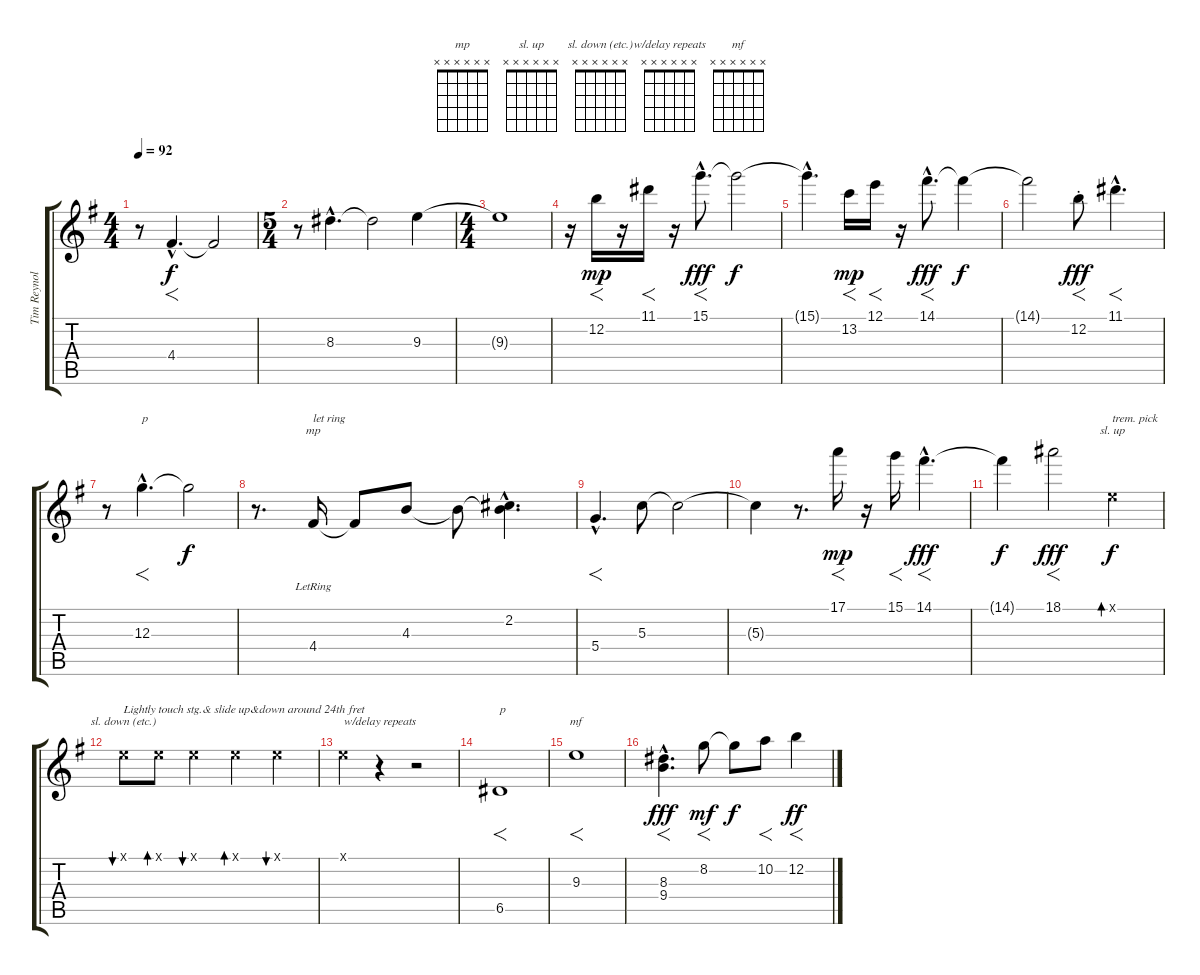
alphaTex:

\track ("Tim Reynolds" "Tim Reynol") {instrument acousticguitarsteel}
\staff {score tabs}
\tuning (E4 B3 G3 D3 A2 E2) {hide}
\chord ("mp" x x x x x x)
\chord ("sl. up" x x x x x x)
\chord ("sl. down (etc.)" x x x x x x)
\chord ("w/delay repeats" x x x x x x)
\chord ("mf" x x x x x x)
\ts (4 4)
\tempo 92
\clef g2
\ks g
r.8{dy f volume 0} 4.4{hac}.4{f d} 4.4{t}.2 |
\ts (5 4)
r.8{volume 13} 8.3{hac}.4{d} 8.3{t}.2 9.3.4 |
\ts (4 4)
9.3{t}.1 |
r.16{volume 16} 12.2.16{f dy mp} r.16 11.1.16{f} r.16 15.1{hac}.8{f d dy fff} 15.1{t}.2{dy f} |
15.1{hac t}.4{d volume 16} 13.2.16{f dy mp} 12.1.16{f} r.16 14.1{hac}.8{f d dy fff} 14.1{t}.4{dy f} |
14.1{t}.2{volume 16} 12.2{st}.8{f dy fff} 11.1{hac}.4{f d} |
r.8{volume 16} 12.3{hac}.4{f d txt "p"} 12.3{t}.2{dy f} |
r.8{d volume 16} 4.4{lr}.16{ch "mp" txt "let ring"} 4.4{t}.8 4.3.8 4.3{t}.8 (2.2{hac} 4.3{hac t}).4{d} |
5.4{hac}.4{f d volume 0} 5.3.8{volume 16} 5.3{t}.2 |
5.3{t}.4{volume 16} r.8{d} 17.1.16{f dy mp} r.16 15.1.16{f} 14.1{hac}.4{f d dy fff} |
14.1{t}.4{dy f volume 16} 18.1.2{f dy fff} 0.1{x}.4{bd 60 ch "sl. up" txt "trem. pick" dy f volume 0} |
0.1{x}.8{bu 60 ch "sl. down (etc.)" txt "Lightly touch stg.& slide up&down around 24th fret" volume 0} 0.1{x}.8{bd 60} 0.1{x}.4{bu 60} 0.1{x}.4{bd 60} 0.1{x}.4{bu 60} |
0.1{x}.4{volume 0} r.4{ch "w/delay repeats"} r.2 |
6.5.1{f txt "p" volume 0} |
9.3.1{f ch "mf" volume 0} |
(8.3{hac} 9.4{hac}).4{f d dy fff volume 16} 8.2.8{f dy mf} 8.2{t}.8{dy f} 10.2.8{f} 12.2.4{f dy ff}
